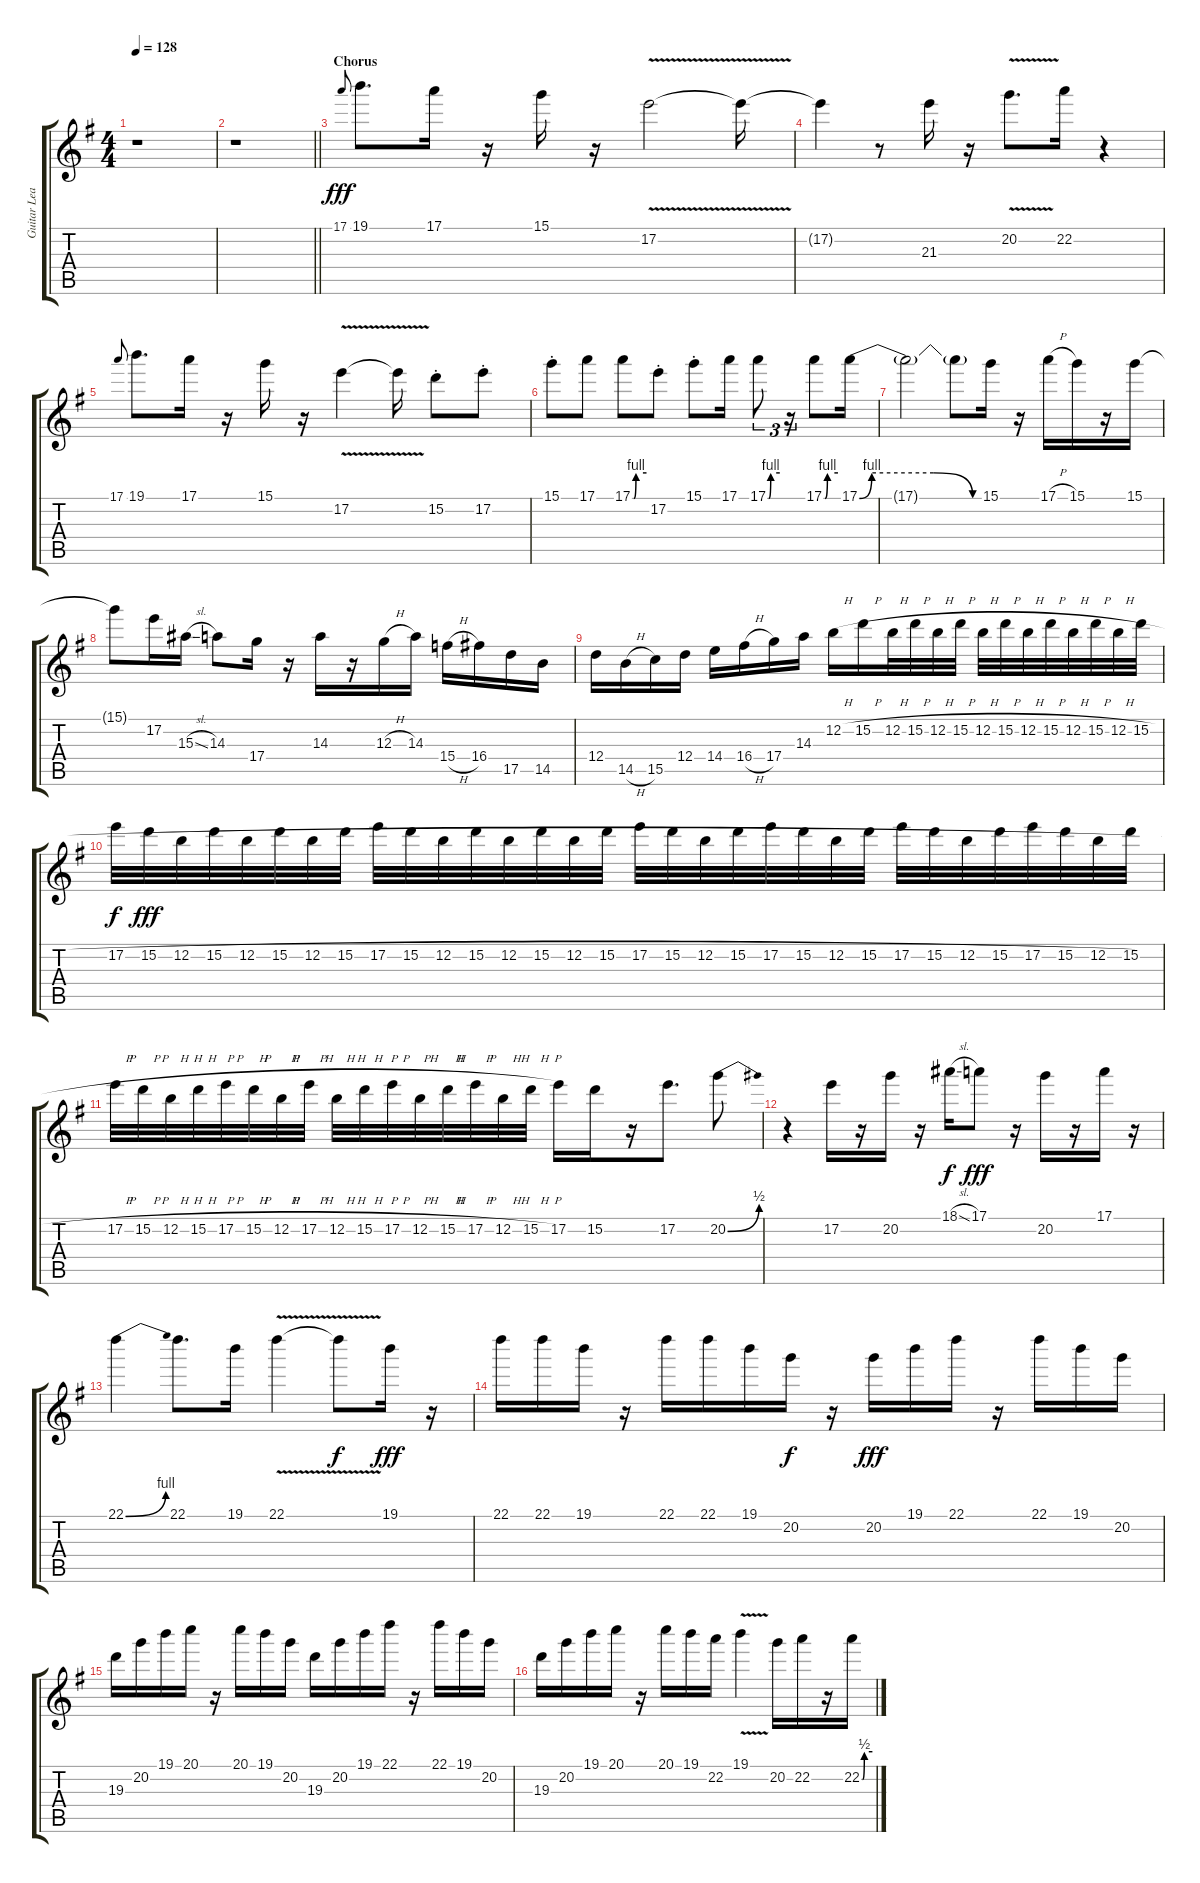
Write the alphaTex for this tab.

\track ("Guitar Lead" "Guitar Lea") {instrument distortionguitar}
\staff {score tabs}
\tuning (E4 B3 G3 D3 A2 E2) {hide}
\ts (4 4)
\tempo 128
\clef g2
\ks eminor
r.1{dy fff} |
\barLineRight lightlight
r.1 |
\section ("" "Chorus")
17.1.8{gr onbeat} 19.1.8{d} 17.1.16 r.16 15.1.16 r.16 17.2{v}.2 17.2{t}.16 |
17.2{t}.4 r.8 21.3.16 r.16 20.2{v}.8{d} 22.2.16 r.4 |
17.1.8{gr onbeat} 19.1.8{d} 17.1.16 r.16 15.1.16 r.16 17.2{v}.4 17.2{t}.16 15.2{st}.8 17.2{st}.8 |
15.1{st}.8 17.1.8 17.1{be (custom 0 0 6 0 15 4 60 4)}.8 17.2{st}.8 15.1{st}.8 17.1.16 17.1{be (custom 0 0 5 0 15 4 60 4)}.8{tu (3 2)} r.16{tu (3 2)} 17.1{be (custom 0 0 5 0 15 4 60 4)}.8 17.1{be (custom 0 0 6 4 36 4 55 0 60 0)}.16 |
17.1{t}.2 17.1{t}.8 15.1.16 r.16 17.1{h}.16 15.1.16 r.16 15.1.16 |
15.1{t}.8 17.2.16 15.3{sl}.16 14.3.8 17.4.16 r.16 14.3.16 r.16 12.3{h}.16 14.3.16 15.4{h}.16 16.4.16 17.5.16 14.5.16 |
12.4.16 14.5{h}.16 15.5.16 12.4.16 14.4.16 16.4{h}.16 17.4.16 14.3.16 12.2{h}.16 15.2{h}.16 12.2{h}.32 15.2{h}.32 12.2{h}.32 15.2{h}.32 12.2{h}.32 15.2{h}.32 12.2{h}.32 15.2{h}.32 12.2{h}.32 15.2{h}.32 12.2{h}.32 15.2{h}.32 |
17.2{h}.32{dy f} 15.2{h}.32{dy fff} 12.2{h}.32 15.2{h}.32 12.2{h}.32 15.2{h}.32 12.2{h}.32 15.2{h}.32 17.2{h}.32 15.2{h}.32 12.2{h}.32 15.2{h}.32 12.2{h}.32 15.2{h}.32 12.2{h}.32 15.2{h}.32 17.2{h}.32 15.2{h}.32 12.2{h}.32 15.2{h}.32 17.2{h}.32 15.2{h}.32 12.2{h}.32 15.2{h}.32 17.2{h}.32 15.2{h}.32 12.2{h}.32 15.2{h}.32 17.2{h}.32 15.2{h}.32 12.2{h}.32 15.2{h}.32 |
17.2{h}.32 15.2{h}.32 12.2{h}.32 15.2{h}.32 17.2{h}.32 15.2{h}.32 12.2{h}.32 17.2{h}.32 12.2{h}.32 15.2{h}.32 17.2{h}.32 12.2{h}.32 15.2{h}.32 17.2{h}.32 12.2{h}.32 15.2{h}.32 17.2.16 15.2.16 r.16 17.2.8{d} 20.2{be (bend 0 0 60 2)}.8 |
r.4 17.2.16 r.16 20.2.16 r.16 18.1{sl}.16{dy f} 17.1.8{dy fff} r.16 20.2.16 r.16 17.1.16 r.16 |
22.1{be (bend 0 0 60 4)}.4 22.1.8{d} 19.1.16 22.1{v}.4 22.1{t}.8{dy f} 19.1.16{dy fff} r.16 |
22.1.16 22.1.16 19.1.16 r.16 22.1.16 22.1.16 19.1.16 20.2.16{dy f} r.16 20.2.16{dy fff} 19.1.16 22.1.16 r.16 22.1.16 19.1.16 20.2.16 |
19.3.16 20.2.16 19.1.16 20.1.16 r.16 20.1.16 19.1.16 20.2.16 19.3.16 20.2.16 19.1.16 22.1.16 r.16 22.1.16 19.1.16 20.2.16 |
19.3.16 20.2.16 19.1.16 20.1.16 r.16 20.1.16 19.1.16 22.2.16 19.1{v}.4 20.2.16 22.2.16 r.16 22.2{be (custom 0 0 5 0 15 2 60 2)}.16
